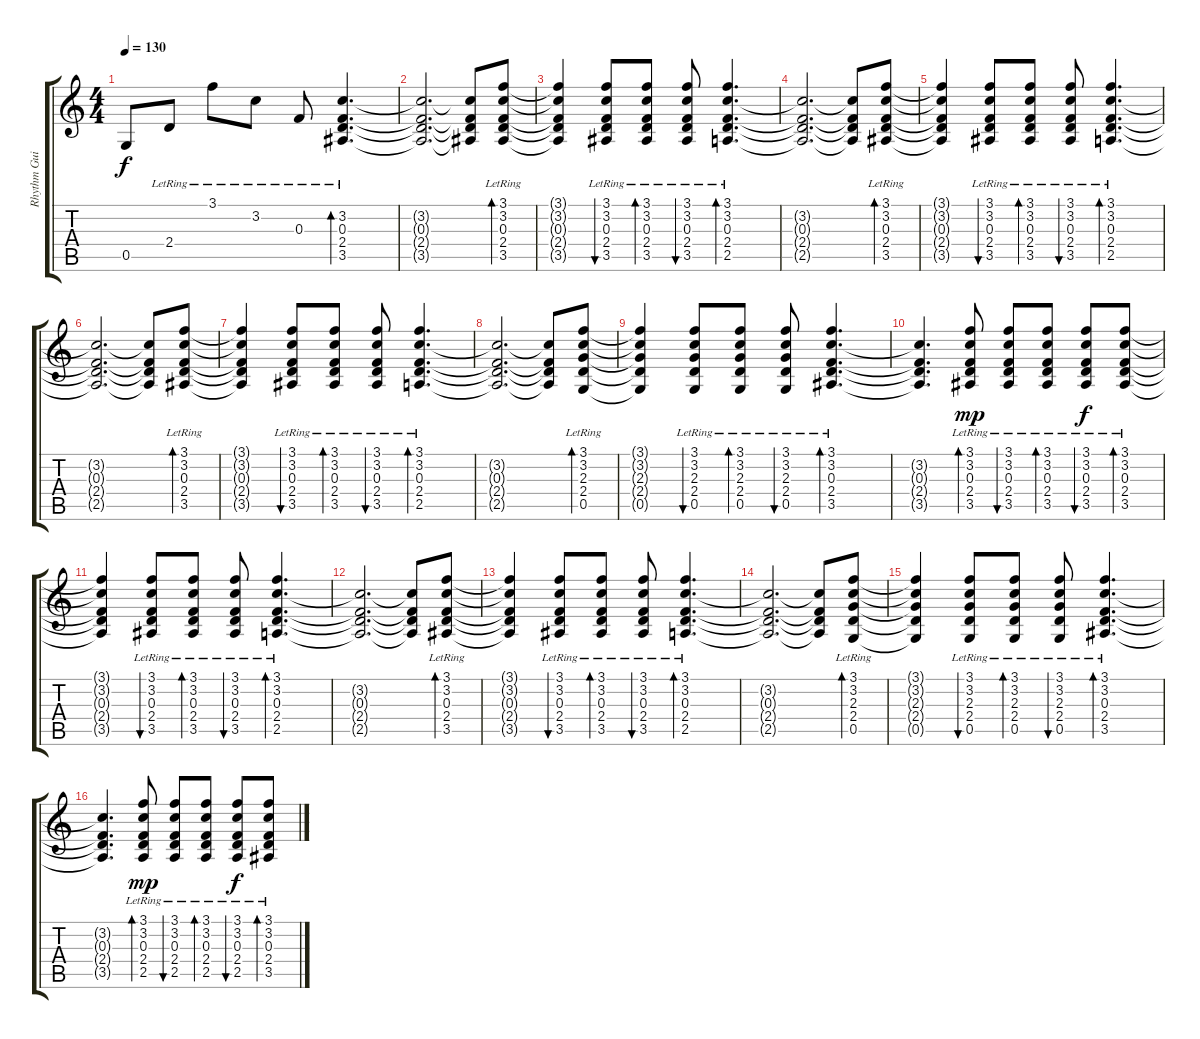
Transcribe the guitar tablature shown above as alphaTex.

\track ("Rhythm Guitar" "Rhythm Gui") {instrument acousticguitarsteel}
\staff {score tabs}
\tuning (D4 A3 F3 C3 G2 C2) {hide}
\ts (4 4)
\tempo 130
\clef g2
\ks c
0.5{t}.8{dy f} 2.4{lr}.8 3.1{lr}.8 3.2{lr}.8 0.3{lr}.8 (3.2{lr} 0.3{lr} 2.4{lr} 3.5{lr}).4{d bd 60} |
(3.2{t} 0.3{t} 2.4{t} 3.5{t}).2{d} (3.2{t} 0.3{t} 2.4{t} 3.5{t}).8 (3.1{lr} 3.2{lr} 0.3{lr} 2.4{lr} 3.5{lr}).8{bd 60} |
(3.1{t} 3.2{t} 0.3{t} 2.4{t} 3.5{t}).4 (3.1{lr} 3.2{lr} 0.3{lr} 2.4{lr} 3.5{lr}).8{bu 60} (3.1{lr} 3.2{lr} 0.3{lr} 2.4{lr} 3.5{lr}).8{bd 60} (3.1{lr} 3.2{lr} 0.3{lr} 2.4{lr} 3.5{lr}).8{bu 60} (3.1{lr} 3.2{lr} 0.3{lr} 2.4{lr} 2.5{lr}).4{d bd 60} |
(3.2{t} 0.3{t} 2.4{t} 2.5{t}).2{d} (3.2{t} 0.3{t} 2.4{t} 2.5{t}).8 (3.1{lr} 3.2{lr} 0.3{lr} 2.4{lr} 3.5{lr}).8{bd 60} |
(3.1{t} 3.2{t} 0.3{t} 2.4{t} 3.5{t}).4 (3.1{lr} 3.2{lr} 0.3{lr} 2.4{lr} 3.5{lr}).8{bu 60} (3.1{lr} 3.2{lr} 0.3{lr} 2.4{lr} 3.5{lr}).8{bd 60} (3.1{lr} 3.2{lr} 0.3{lr} 2.4{lr} 3.5{lr}).8{bu 60} (3.1{lr} 3.2{lr} 0.3{lr} 2.4{lr} 2.5{lr}).4{d bd 60} |
(3.2{t} 0.3{t} 2.4{t} 2.5{t}).2{d} (3.2{t} 0.3{t} 2.4{t} 2.5{t}).8 (3.1{lr} 3.2{lr} 0.3{lr} 2.4{lr} 3.5{lr}).8{bd 60} |
(3.1{t} 3.2{t} 0.3{t} 2.4{t} 3.5{t}).4 (3.1{lr} 3.2{lr} 0.3{lr} 2.4{lr} 3.5{lr}).8{bu 60} (3.1{lr} 3.2{lr} 0.3{lr} 2.4{lr} 3.5{lr}).8{bd 60} (3.1{lr} 3.2{lr} 0.3{lr} 2.4{lr} 3.5{lr}).8{bu 60} (3.1{lr} 3.2{lr} 0.3{lr} 2.4{lr} 2.5{lr}).4{d bd 60} |
(3.2{t} 0.3{t} 2.4{t} 2.5{t}).2{d} (3.2{t} 0.3{t} 2.4{t} 2.5{t}).8 (3.1{lr} 3.2{lr} 2.3{lr} 2.4{lr} 0.5{lr}).8{bd 60} |
(3.1{t} 3.2{t} 2.3{t} 2.4{t} 0.5{t}).4 (3.1{lr} 3.2{lr} 2.3{lr} 2.4{lr} 0.5{lr}).8{bu 60} (3.1{lr} 3.2{lr} 2.3{lr} 2.4{lr} 0.5{lr}).8{bd 60} (3.1{lr} 3.2{lr} 2.3{lr} 2.4{lr} 0.5{lr}).8{bu 60} (3.1{lr} 3.2{lr} 0.3{lr} 2.4{lr} 3.5{lr}).4{d bd 60} |
(3.2{t} 0.3{t} 2.4{t} 3.5{t}).4{d} (3.1{lr} 3.2{lr} 0.3{lr} 2.4{lr} 3.5{lr}).8{bd 60 dy mp} (3.1{lr} 3.2{lr} 0.3{lr} 2.4{lr} 3.5{lr}).8{bu 60} (3.1{lr} 3.2{lr} 0.3{lr} 2.4{lr} 3.5{lr}).8{bd 60} (3.1{lr} 3.2{lr} 0.3{lr} 2.4{lr} 3.5{lr}).8{bu 60 dy f} (3.1{lr} 3.2{lr} 0.3{lr} 2.4{lr} 3.5{lr}).8{bd 60} |
(3.1{t} 3.2{t} 0.3{t} 2.4{t} 3.5{t}).4 (3.1{lr} 3.2{lr} 0.3{lr} 2.4{lr} 3.5{lr}).8{bu 60} (3.1{lr} 3.2{lr} 0.3{lr} 2.4{lr} 3.5{lr}).8{bd 60} (3.1{lr} 3.2{lr} 0.3{lr} 2.4{lr} 3.5{lr}).8{bu 60} (3.1{lr} 3.2{lr} 0.3{lr} 2.4{lr} 2.5{lr}).4{d bd 60} |
(3.2{t} 0.3{t} 2.4{t} 2.5{t}).2{d} (3.2{t} 0.3{t} 2.4{t} 2.5{t}).8 (3.1{lr} 3.2{lr} 0.3{lr} 2.4{lr} 3.5{lr}).8{bd 60} |
(3.1{t} 3.2{t} 0.3{t} 2.4{t} 3.5{t}).4 (3.1{lr} 3.2{lr} 0.3{lr} 2.4{lr} 3.5{lr}).8{bu 60} (3.1{lr} 3.2{lr} 0.3{lr} 2.4{lr} 3.5{lr}).8{bd 60} (3.1{lr} 3.2{lr} 0.3{lr} 2.4{lr} 3.5{lr}).8{bu 60} (3.1{lr} 3.2{lr} 0.3{lr} 2.4{lr} 2.5{lr}).4{d bd 60} |
(3.2{t} 0.3{t} 2.4{t} 2.5{t}).2{d} (3.2{t} 0.3{t} 2.4{t} 2.5{t}).8 (3.1{lr} 3.2{lr} 2.3{lr} 2.4{lr} 0.5{lr}).8{bd 60} |
(3.1{t} 3.2{t} 2.3{t} 2.4{t} 0.5{t}).4 (3.1{lr} 3.2{lr} 2.3{lr} 2.4{lr} 0.5{lr}).8{bu 60} (3.1{lr} 3.2{lr} 2.3{lr} 2.4{lr} 0.5{lr}).8{bd 60} (3.1{lr} 3.2{lr} 2.3{lr} 2.4{lr} 0.5{lr}).8{bu 60} (3.1{lr} 3.2{lr} 0.3{lr} 2.4{lr} 3.5{lr}).4{d bd 60} |
(3.2{t} 0.3{t} 2.4{t} 3.5{t}).4{d} (3.1{lr} 3.2{lr} 0.3{lr} 2.4{lr} 2.5{lr}).8{bd 60 dy mp} (3.1{lr} 3.2{lr} 0.3{lr} 2.4{lr} 2.5{lr}).8{bu 60} (3.1{lr} 3.2{lr} 0.3{lr} 2.4{lr} 2.5{lr}).8{bd 60} (3.1{lr} 3.2{lr} 0.3{lr} 2.4{lr} 2.5{lr}).8{bu 60 dy f} (3.1{lr} 3.2{lr} 0.3{lr} 2.4{lr} 3.5{lr}).8{bd 60}
